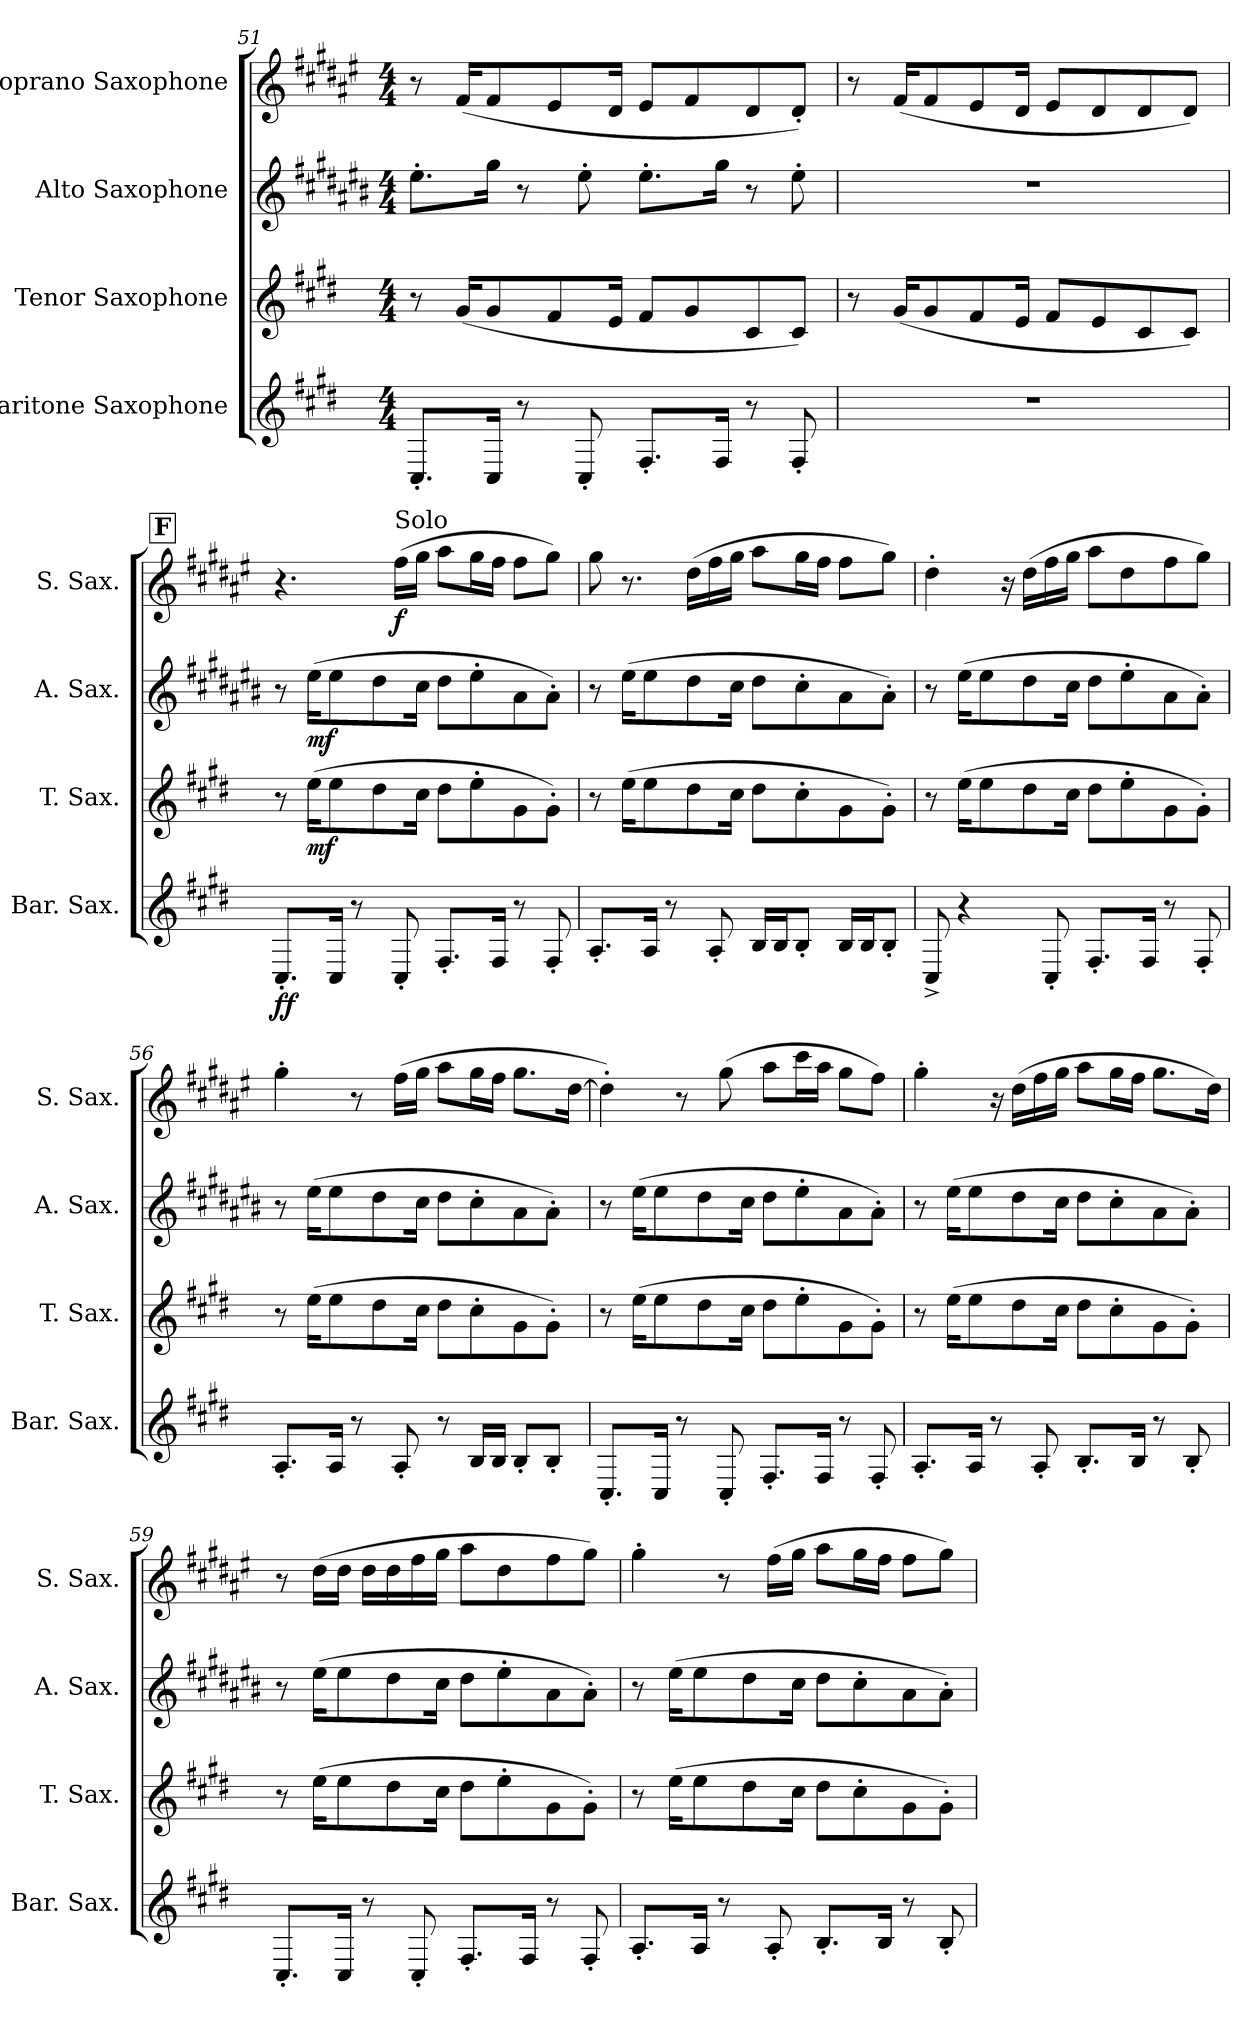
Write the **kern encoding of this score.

**kern	**dynam	**kern	**dynam	**kern	**dynam	**kern	**dynam
*part4	*part4	*part3	*part3	*part2	*part2	*part1	*part1
*staff4	*staff4	*staff3	*staff3	*staff2	*staff2	*staff1	*staff1
*I"Baritone Saxophone	*	*I"Tenor Saxophone	*	*I"Alto Saxophone	*	*I"Soprano Saxophone	*
*I'Bar. Sax.	*	*I'T. Sax.	*	*I'A. Sax.	*	*I'S. Sax.	*
*clefG2	*	*clefG2	*	*clefG2	*	*clefG2	*
*ITrd12c21	*	*ITrd8c14	*	*ITrd5c9	*	*ITrd1c2	*
*k[f#c#g#d#]	*	*k[f#c#g#d#]	*	*k[f#c#g#d#]	*	*k[f#c#g#d#]	*
*M4/4	*	*M4/4	*	*M4/4	*	*M4/4	*
=51	=51	=51	=51	=51	=51	=51	=51
8.CC#'/L	.	8r	.	8.g#'\L	.	8r	.
.	.	(<16G#/KL	.	.	.	(<16e/KL	.
16CC#/Jk	.	8G#/	.	16b\Jk	.	8e/	.
8r	.	.	.	8r	.	.	.
.	.	8F#/	.	.	.	8d#/	.
8CC#'/	.	.	.	8g#'\	.	.	.
.	.	16E/Jk	.	.	.	16c#/Jk	.
8.FF#'/L	.	8F#/L	.	8.g#'\L	.	8d#/L	.
.	.	8G#/	.	.	.	8e/	.
16FF#/Jk	.	.	.	16b\Jk	.	.	.
8r	.	8C#/	.	8r	.	8c#/	.
8FF#'/	.	8C#/J)	.	8g#'\	.	8c#'/J)	.
=52	=52	=52	=52	=52	=52	=52	=52
1r	.	8r	.	1r	.	8r	.
.	.	(<16G#/KL	.	.	.	(<16e/KL	.
.	.	8G#/	.	.	.	8e/	.
.	.	8F#/	.	.	.	8d#/	.
.	.	16E/Jk	.	.	.	16c#/Jk	.
.	.	8F#/L	.	.	.	8d#/L	.
.	.	8E/	.	.	.	8c#/	.
.	.	8C#/	.	.	.	8c#/	.
.	.	8C#/J)	.	.	.	8c#/J)	.
!!LO:REH:place=s1:a:B:fs=14:t=F
=53	=53	=53	=53	=53	=53	=53	=53
!	!LO:DY:b	!	!	!	!	!	!
8.CC#'/L	ff	8r	.	8r	.	4.r	.
!	!	!	!LO:DY:b	!	!LO:DY:b	!	!
.	.	(>16e\KL	mf	(>16g#\KL	mf	.	.
16CC#/Jk	.	8e\	.	8g#\	.	.	.
8r	.	.	.	.	.	.	.
.	.	8d#\	.	8f#\	.	.	.
!	!	!	!	!	!	!LO:TX:a:t=Solo	!
!	!	!	!	!	!	!	!LO:DY:b
8CC#'/	.	.	.	.	.	(>16ee\LL	f
.	.	16c#\Jk	.	16e\Jk	.	16ff#\JJ	.
8.FF#'/L	.	8d#\L	.	8f#\L	.	8gg#\L	.
.	.	8e'\	.	8g#'\	.	16ff#\L	.
16FF#/Jk	.	.	.	.	.	16ee\JJ	.
8r	.	8G#\	.	8c#\	.	8ee\L	.
8FF#'/	.	8G#'\J)	.	8c#'\J)	.	8ff#\J)	.
=54	=54	=54	=54	=54	=54	=54	=54
8.AA'/L	.	8r	.	8r	.	8ff#\	.
.	.	(>16e\KL	.	(>16g#\KL	.	8.r	.
16AA/Jk	.	8e\	.	8g#\	.	.	.
8r	.	.	.	.	.	.	.
.	.	8d#\	.	8f#\	.	(>16cc#\LL	.
8AA'/	.	.	.	.	.	16ee\	.
.	.	16c#\Jk	.	16e\Jk	.	16ff#\JJ	.
16BB/LL	.	8d#\L	.	8f#\L	.	8gg#\L	.
16BB/J	.	.	.	.	.	.	.
8BB'/J	.	8c#'\	.	8e'\	.	16ff#\L	.
.	.	.	.	.	.	16ee\JJ	.
16BB/LL	.	8G#\	.	8c#\	.	8ee\L	.
16BB/J	.	.	.	.	.	.	.
8BB'/J	.	8G#'\J)	.	8c#'\J)	.	8ff#\J)	.
=55	=55	=55	=55	=55	=55	=55	=55
8CC#^/	.	8r	.	8r	.	4cc#'\	.
4r	.	(>16e\KL	.	(>16g#\KL	.	.	.
.	.	8e\	.	8g#\	.	.	.
.	.	.	.	.	.	16r	.
.	.	8d#\	.	8f#\	.	(>16cc#\LL	.
8CC#'/	.	.	.	.	.	16ee\	.
.	.	16c#\Jk	.	16e\Jk	.	16ff#\JJ	.
8.FF#'/L	.	8d#\L	.	8f#\L	.	8gg#\L	.
.	.	8e'\	.	8g#'\	.	8cc#\	.
16FF#/Jk	.	.	.	.	.	.	.
8r	.	8G#\	.	8c#\	.	8ee\	.
8FF#'/	.	8G#'\J)	.	8c#'\J)	.	8ff#\J)	.
=56	=56	=56	=56	=56	=56	=56	=56
8.AA'/L	.	8r	.	8r	.	4ff#'\	.
.	.	(>16e\KL	.	(>16g#\KL	.	.	.
16AA/Jk	.	8e\	.	8g#\	.	.	.
8r	.	.	.	.	.	8r	.
.	.	8d#\	.	8f#\	.	.	.
8AA'/	.	.	.	.	.	(>16ee\LL	.
.	.	16c#\Jk	.	16e\Jk	.	16ff#\JJ	.
8r	.	8d#\L	.	8f#\L	.	8gg#\L	.
16BB/LL	.	8c#'\	.	8e'\	.	16ff#\L	.
16BB/JJ	.	.	.	.	.	16ee\JJ	.
8BB'/L	.	8G#\	.	8c#\	.	8.ff#\L	.
8BB'/J	.	8G#'\J)	.	8c#'\J)	.	.	.
.	.	.	.	.	.	[16cc#\Jk	.
=57	=57	=57	=57	=57	=57	=57	=57
8.CC#'/L	.	8r	.	8r	.	4cc#'\])	.
.	.	(>16e\KL	.	(>16g#\KL	.	.	.
16CC#/Jk	.	8e\	.	8g#\	.	.	.
8r	.	.	.	.	.	8r	.
.	.	8d#\	.	8f#\	.	.	.
8CC#'/	.	.	.	.	.	(>8ff#\	.
.	.	16c#\Jk	.	16e\Jk	.	.	.
8.FF#'/L	.	8d#\L	.	8f#\L	.	8gg#\L	.
.	.	8e'\	.	8g#'\	.	16bb\L	.
16FF#/Jk	.	.	.	.	.	16gg#\JJ	.
8r	.	8G#\	.	8c#\	.	8ff#\L	.
8FF#'/	.	8G#'\J)	.	8c#'\J)	.	8ee\J)	.
=58	=58	=58	=58	=58	=58	=58	=58
8.AA'/L	.	8r	.	8r	.	4ff#'\	.
.	.	(>16e\KL	.	(>16g#\KL	.	.	.
16AA/Jk	.	8e\	.	8g#\	.	.	.
8r	.	.	.	.	.	16r	.
.	.	8d#\	.	8f#\	.	(>16cc#\LL	.
8AA'/	.	.	.	.	.	16ee\	.
.	.	16c#\Jk	.	16e\Jk	.	16ff#\JJ	.
8.BB'/L	.	8d#\L	.	8f#\L	.	8gg#\L	.
.	.	8c#'\	.	8e'\	.	16ff#\L	.
16BB/Jk	.	.	.	.	.	16ee\JJ	.
8r	.	8G#\	.	8c#\	.	8.ff#\L	.
8BB'/	.	8G#'\J)	.	8c#'\J)	.	.	.
.	.	.	.	.	.	16cc#\Jk)	.
=59	=59	=59	=59	=59	=59	=59	=59
8.CC#'/L	.	8r	.	8r	.	8r	.
.	.	(>16e\KL	.	(>16g#\KL	.	(>16cc#\LL	.
16CC#/Jk	.	8e\	.	8g#\	.	16cc#\JJ	.
8r	.	.	.	.	.	16cc#\LL	.
.	.	8d#\	.	8f#\	.	16cc#\	.
8CC#'/	.	.	.	.	.	16ee\	.
.	.	16c#\Jk	.	16e\Jk	.	16ff#\JJ	.
8.FF#'/L	.	8d#\L	.	8f#\L	.	8gg#\L	.
.	.	8e'\	.	8g#'\	.	8cc#\	.
16FF#/Jk	.	.	.	.	.	.	.
8r	.	8G#\	.	8c#\	.	8ee\	.
8FF#'/	.	8G#'\J)	.	8c#'\J)	.	8ff#\J)	.
=60	=60	=60	=60	=60	=60	=60	=60
8.AA'/L	.	8r	.	8r	.	4ff#'\	.
.	.	(>16e\KL	.	(>16g#\KL	.	.	.
16AA/Jk	.	8e\	.	8g#\	.	.	.
8r	.	.	.	.	.	8r	.
.	.	8d#\	.	8f#\	.	.	.
8AA'/	.	.	.	.	.	(>16ee\LL	.
.	.	16c#\Jk	.	16e\Jk	.	16ff#\JJ	.
8.BB'/L	.	8d#\L	.	8f#\L	.	8gg#\L	.
.	.	8c#'\	.	8e'\	.	16ff#\L	.
16BB/Jk	.	.	.	.	.	16ee\JJ	.
8r	.	8G#\	.	8c#\	.	8ee\L	.
8BB'/	.	8G#'\J)	.	8c#'\J)	.	8ff#\J)	.
=	=	=	=	=	=	=	=
*-	*-	*-	*-	*-	*-	*-	*-
